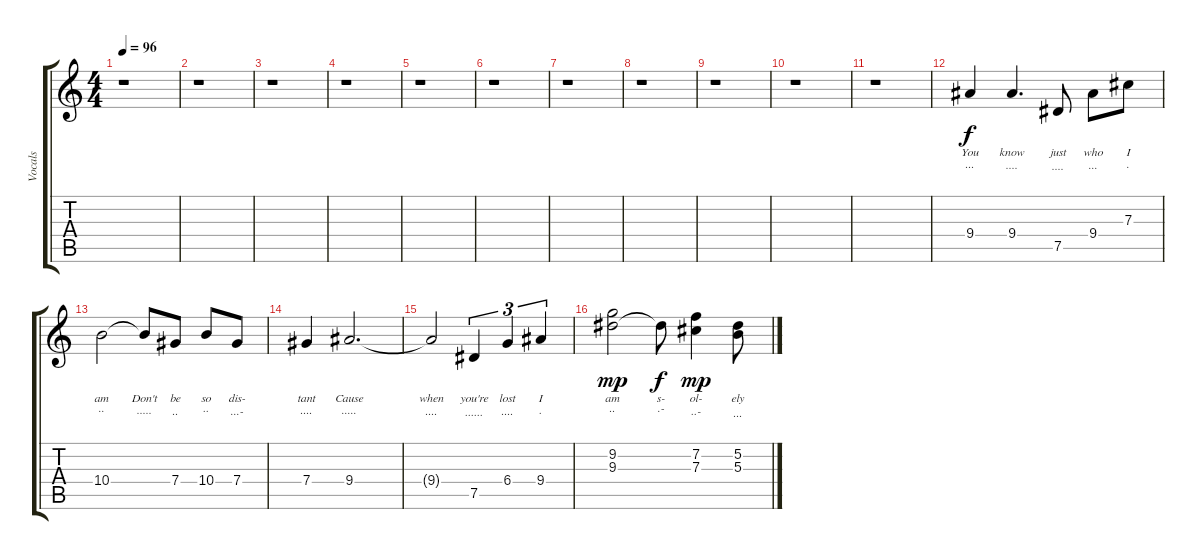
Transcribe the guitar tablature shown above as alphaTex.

\track ("Vocals" "Vocals") {solo instrument acousticguitarsteel}
\staff {score tabs}
\tuning (Eb4 Bb3 Gb3 Db3 Ab2 Eb2) {hide}
\ts (4 4)
\tempo 96
\clef g2
\ks c
r.1{dy f} |
r.1 |
r.1 |
r.1 |
r.1 |
r.1 |
r.1 |
r.1 |
r.1 |
r.1 |
r.1 |
9.4.4{lyrics (0 "You") lyrics (1 "...") lyrics (2 "") lyrics (3 "") lyrics (4 "")} 9.4.4{d lyrics (0 "know") lyrics (1 "....") lyrics (2 "") lyrics (3 "") lyrics (4 "")} 7.5.8{lyrics (0 "just") lyrics (1 "....") lyrics (2 "") lyrics (3 "") lyrics (4 "")} 9.4.8{lyrics (0 "who") lyrics (1 "...") lyrics (2 "") lyrics (3 "") lyrics (4 "")} 7.3.8{lyrics (0 "I") lyrics (1 ".") lyrics (2 "") lyrics (3 "") lyrics (4 "")} |
10.4.2{lyrics (0 "am") lyrics (1 "..") lyrics (2 "") lyrics (3 "") lyrics (4 "")} 10.4{t}.8{lyrics (0 "Don't") lyrics (1 ".....") lyrics (2 "") lyrics (3 "") lyrics (4 "")} 7.4.8{lyrics (0 "be") lyrics (1 "..") lyrics (2 "") lyrics (3 "") lyrics (4 "")} 10.4.8{lyrics (0 "so") lyrics (1 "..") lyrics (2 "") lyrics (3 "") lyrics (4 "")} 7.4.8{lyrics (0 "dis-") lyrics (1 "...-") lyrics (2 "") lyrics (3 "") lyrics (4 "")} |
7.4.4{lyrics (0 "tant") lyrics (1 "....") lyrics (2 "") lyrics (3 "") lyrics (4 "")} 9.4.2{d lyrics (0 "Cause") lyrics (1 ".....") lyrics (2 "") lyrics (3 "") lyrics (4 "")} |
9.4{t}.2{lyrics (0 "when") lyrics (1 "....") lyrics (2 "") lyrics (3 "") lyrics (4 "")} 7.5.4{tu (3 2) lyrics (0 "you're") lyrics (1 "......") lyrics (2 "") lyrics (3 "") lyrics (4 "")} 6.4.4{tu (3 2) lyrics (0 "lost") lyrics (1 "....") lyrics (2 "") lyrics (3 "") lyrics (4 "")} 9.4.4{tu (3 2) lyrics (0 "I") lyrics (1 ".") lyrics (2 "") lyrics (3 "") lyrics (4 "")} |
(9.2 9.3).2{lyrics (0 "am") lyrics (1 "..") lyrics (2 "") lyrics (3 "") lyrics (4 "") dy mp} 9.3{t}.8{lyrics (0 "s-") lyrics (1 ".-") lyrics (2 "") lyrics (3 "") lyrics (4 "") dy f} (7.2 7.3).4{lyrics (0 "ol-") lyrics (1 "..-") lyrics (2 "") lyrics (3 "") lyrics (4 "") dy mp} (5.2 5.3).8{lyrics (0 "ely") lyrics (1 "...") lyrics (2 "") lyrics (3 "") lyrics (4 "")}
